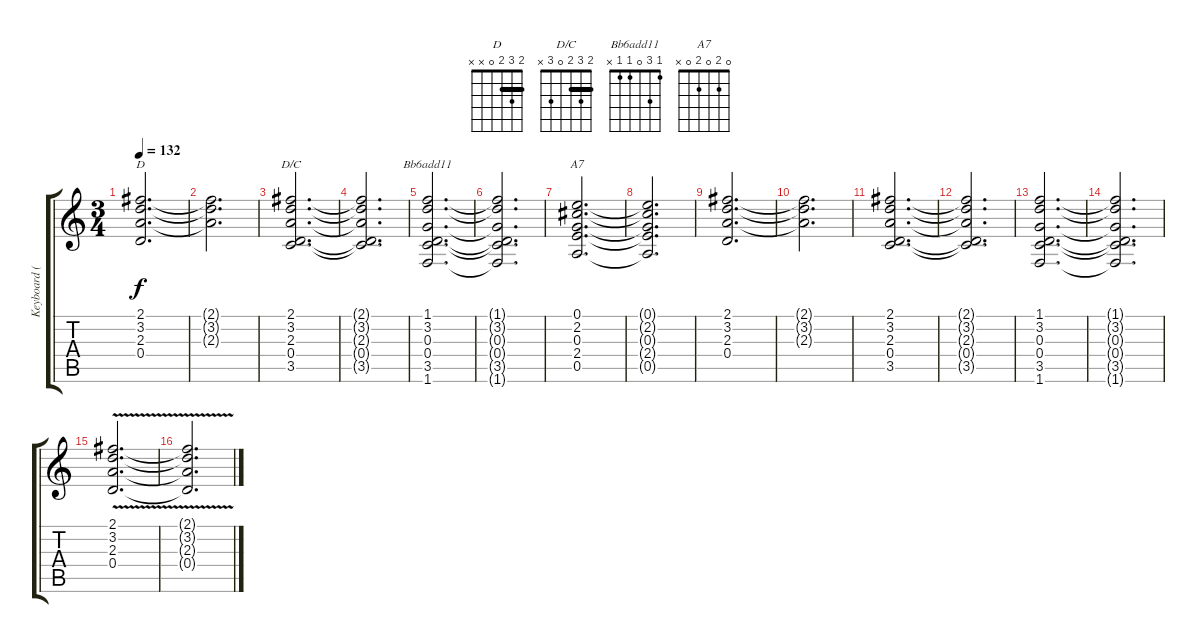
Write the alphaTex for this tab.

\track ("Keyboard (Wright)" "Keyboard (") {instrument drawbarorgan}
\staff {score tabs}
\tuning (E5 B4 G4 D4 A3 E3) {hide}
\chord ("D" 2 3 2 0 x x) {barre 2}
\chord ("D/C" 2 3 2 0 3 x) {barre 2}
\chord ("Bb6add11" 1 3 0 1 1 x)
\chord ("A7" 0 2 0 2 0 x)
\ts (3 4)
\section ("" "")
\tempo 132
\clef g2
\ks c
(2.1 3.2 2.3 0.4).2{d ch "D" dy f} |
(2.1{t} 3.2{t} 2.3{t}).2{d} |
(2.1 3.2 2.3 0.4 3.5).2{d ch "D/C"} |
(2.1{t} 3.2{t} 2.3{t} 0.4{t} 3.5{t}).2{d} |
(1.1 3.2 0.3 0.4 3.5 1.6).2{d ch "Bb6add11"} |
(1.1{t} 3.2{t} 0.3{t} 0.4{t} 3.5{t} 1.6{t}).2{d} |
(0.1 2.2 0.3 2.4 0.5).2{d ch "A7"} |
(0.1{t} 2.2{t} 0.3{t} 2.4{t} 0.5{t}).2{d} |
\section ("" "")
(2.1 3.2 2.3 0.4).2{d} |
(2.1{t} 3.2{t} 2.3{t}).2{d} |
(2.1 3.2 2.3 0.4 3.5).2{d} |
(2.1{t} 3.2{t} 2.3{t} 0.4{t} 3.5{t}).2{d} |
(1.1 3.2 0.3 0.4 3.5 1.6).2{d} |
(1.1{t} 3.2{t} 0.3{t} 0.4{t} 3.5{t} 1.6{t}).2{d} |
(2.1{v} 3.2{v} 2.3{v} 0.4{v}).2{d volume 12} |
(2.1{t} 3.2{t} 2.3{t} 0.4{t}).2{d}
